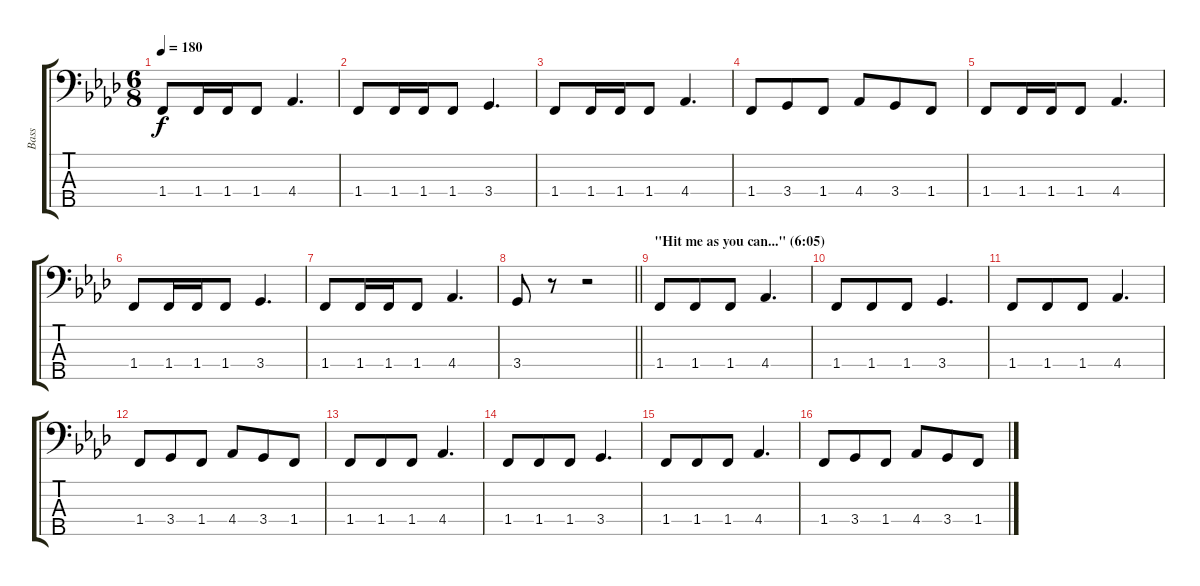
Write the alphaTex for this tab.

\track ("Bass" "Bass") {instrument electricbassfinger}
\staff {score tabs}
\tuning (G2 D2 A1 E1 B0) {hide}
\ts (6 8)
\tempo 180
\clef f4
\ks fminor
1.4.8{dy f} 1.4.16 1.4.16 1.4.8 4.4.4{d} |
1.4.8 1.4.16 1.4.16 1.4.8 3.4.4{d} |
1.4.8 1.4.16 1.4.16 1.4.8 4.4.4{d} |
1.4.8 3.4.8 1.4.8 4.4.8 3.4.8 1.4.8 |
1.4.8 1.4.16 1.4.16 1.4.8 4.4.4{d} |
1.4.8 1.4.16 1.4.16 1.4.8 3.4.4{d} |
1.4.8 1.4.16 1.4.16 1.4.8 4.4.4{d} |
\barLineRight lightlight
3.4.8 r.8 r.2 |
\section ("" "\"Hit me as you can...\" (6:05)")
1.4.8 1.4.8 1.4.8 4.4.4{d} |
1.4.8 1.4.8 1.4.8 3.4.4{d} |
1.4.8 1.4.8 1.4.8 4.4.4{d} |
1.4.8 3.4.8 1.4.8 4.4.8 3.4.8 1.4.8 |
1.4.8 1.4.8 1.4.8 4.4.4{d} |
1.4.8 1.4.8 1.4.8 3.4.4{d} |
1.4.8 1.4.8 1.4.8 4.4.4{d} |
1.4.8 3.4.8 1.4.8 4.4.8 3.4.8 1.4.8
